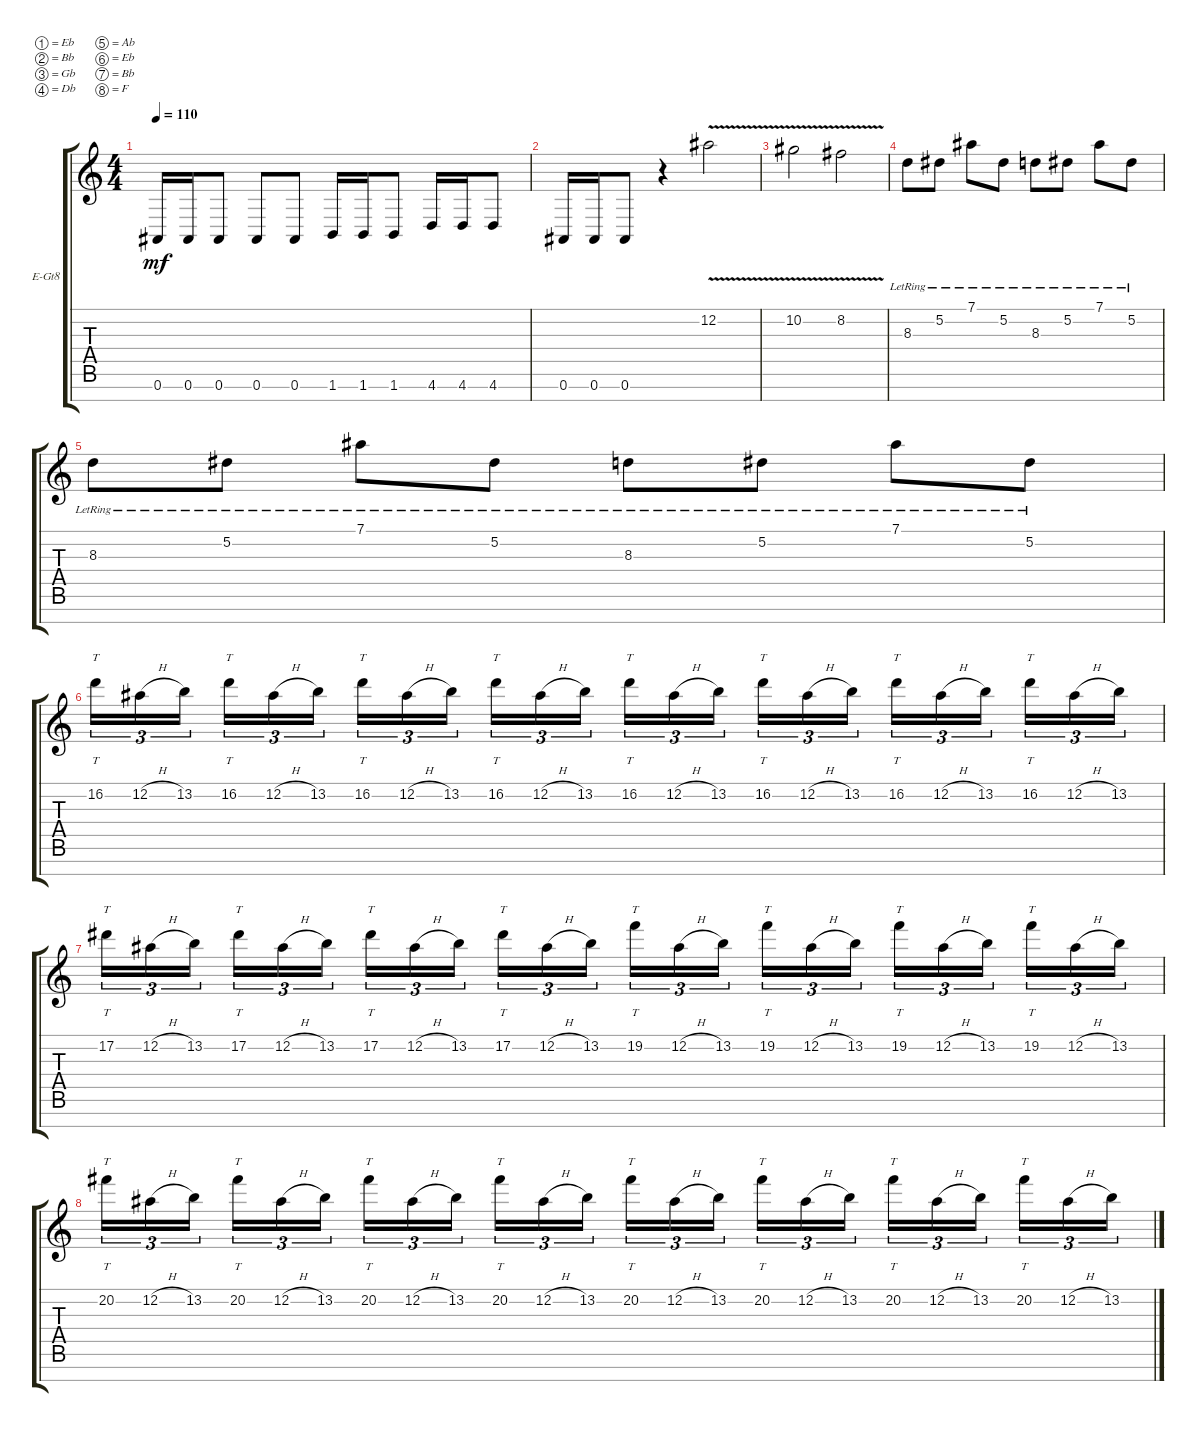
\defaultSystemsLayout 4
\bracketExtendMode groupsimilarinstruments
\firstSystemTrackNameOrientation horizontal
\otherSystemsTrackNameOrientation horizontal
\track ("Ilya Kosenkov" "E-Gt8") {instrument distortionguitar}
\staff {score tabs}
\tuning (Eb4 Bb3 Gb3 Db3 Ab2 Eb2 Bb1 F1)
\ts (4 4)
\tempo 110
\clef g2
\ks c
0.7.16{dy mf} 0.7.16 0.7.8 0.7.8 0.7.8 1.7.16 1.7.16 1.7.8 4.7.16 4.7.16 4.7.8 |
0.7.16 0.7.16 0.7.8 r.4 12.2{v}.2 |
10.2{v}.2 8.2{v}.2 |
8.3{lr}.8 5.2{lr}.8 7.1{lr}.8 5.2{lr}.8 8.3{lr}.8 5.2{lr}.8 7.1{lr}.8 5.2{lr}.8 |
8.3{lr}.8 5.2{lr}.8 7.1{lr}.8 5.2{lr}.8 8.3{lr}.8 5.2{lr}.8 7.1{lr}.8 5.2{lr}.8 |
16.2.16{tt tu (3 2)} 12.2{h}.16{tu (3 2)} 13.2.16{tu (3 2)} 16.2.16{tt tu (3 2)} 12.2{h}.16{tu (3 2)} 13.2.16{tu (3 2)} 16.2.16{tt tu (3 2)} 12.2{h}.16{tu (3 2)} 13.2.16{tu (3 2)} 16.2.16{tt tu (3 2)} 12.2{h}.16{tu (3 2)} 13.2.16{tu (3 2)} 16.2.16{tt tu (3 2)} 12.2{h}.16{tu (3 2)} 13.2.16{tu (3 2)} 16.2.16{tt tu (3 2)} 12.2{h}.16{tu (3 2)} 13.2.16{tu (3 2)} 16.2.16{tt tu (3 2)} 12.2{h}.16{tu (3 2)} 13.2.16{tu (3 2)} 16.2.16{tt tu (3 2)} 12.2{h}.16{tu (3 2)} 13.2.16{tu (3 2)} |
17.2.16{tt tu (3 2)} 12.2{h}.16{tu (3 2)} 13.2.16{tu (3 2)} 17.2.16{tt tu (3 2)} 12.2{h}.16{tu (3 2)} 13.2.16{tu (3 2)} 17.2.16{tt tu (3 2)} 12.2{h}.16{tu (3 2)} 13.2.16{tu (3 2)} 17.2.16{tt tu (3 2)} 12.2{h}.16{tu (3 2)} 13.2.16{tu (3 2)} 19.2.16{tt tu (3 2)} 12.2{h}.16{tu (3 2)} 13.2.16{tu (3 2)} 19.2.16{tt tu (3 2)} 12.2{h}.16{tu (3 2)} 13.2.16{tu (3 2)} 19.2.16{tt tu (3 2)} 12.2{h}.16{tu (3 2)} 13.2.16{tu (3 2)} 19.2.16{tt tu (3 2)} 12.2{h}.16{tu (3 2)} 13.2.16{tu (3 2)} |
20.2.16{tt tu (3 2)} 12.2{h}.16{tu (3 2)} 13.2.16{tu (3 2)} 20.2.16{tt tu (3 2)} 12.2{h}.16{tu (3 2)} 13.2.16{tu (3 2)} 20.2.16{tt tu (3 2)} 12.2{h}.16{tu (3 2)} 13.2.16{tu (3 2)} 20.2.16{tt tu (3 2)} 12.2{h}.16{tu (3 2)} 13.2.16{tu (3 2)} 20.2.16{tt tu (3 2)} 12.2{h}.16{tu (3 2)} 13.2.16{tu (3 2)} 20.2.16{tt tu (3 2)} 12.2{h}.16{tu (3 2)} 13.2.16{tu (3 2)} 20.2.16{tt tu (3 2)} 12.2{h}.16{tu (3 2)} 13.2.16{tu (3 2)} 20.2.16{tt tu (3 2)} 12.2{h}.16{tu (3 2)} 13.2.16{tu (3 2)}
